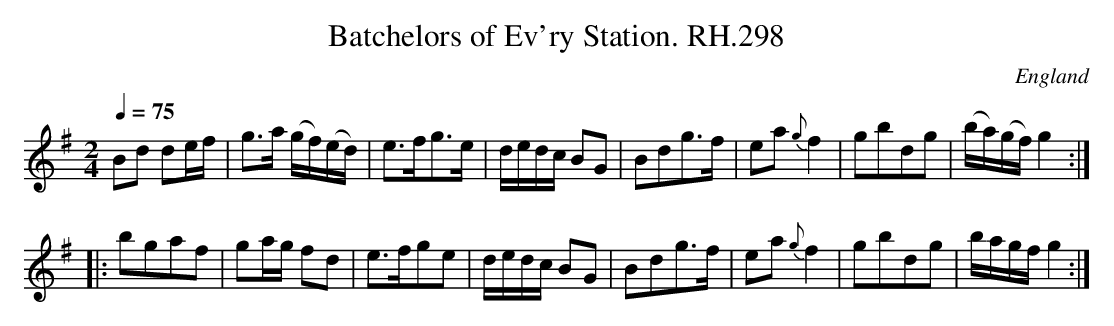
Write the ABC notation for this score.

X:1
T:Batchelors of Ev'ry Station. RH.298
O:England
M:2/4
L:1/8
Q:1/4=75
K:G
Bd de/f/|g>a (g/f/)(e/d/)|e>fg>e|d/e/d/c/ BG|\
Bdg>f|ea{g}f2|gbdg|(b/a/)(g/f/)g2:|
|:bgaf|ga/g/ fd|e>fge|d/e/d/c/ BG|\
Bdg>f|ea{g}f2|gbdg|b/a/g/f/g2:|
